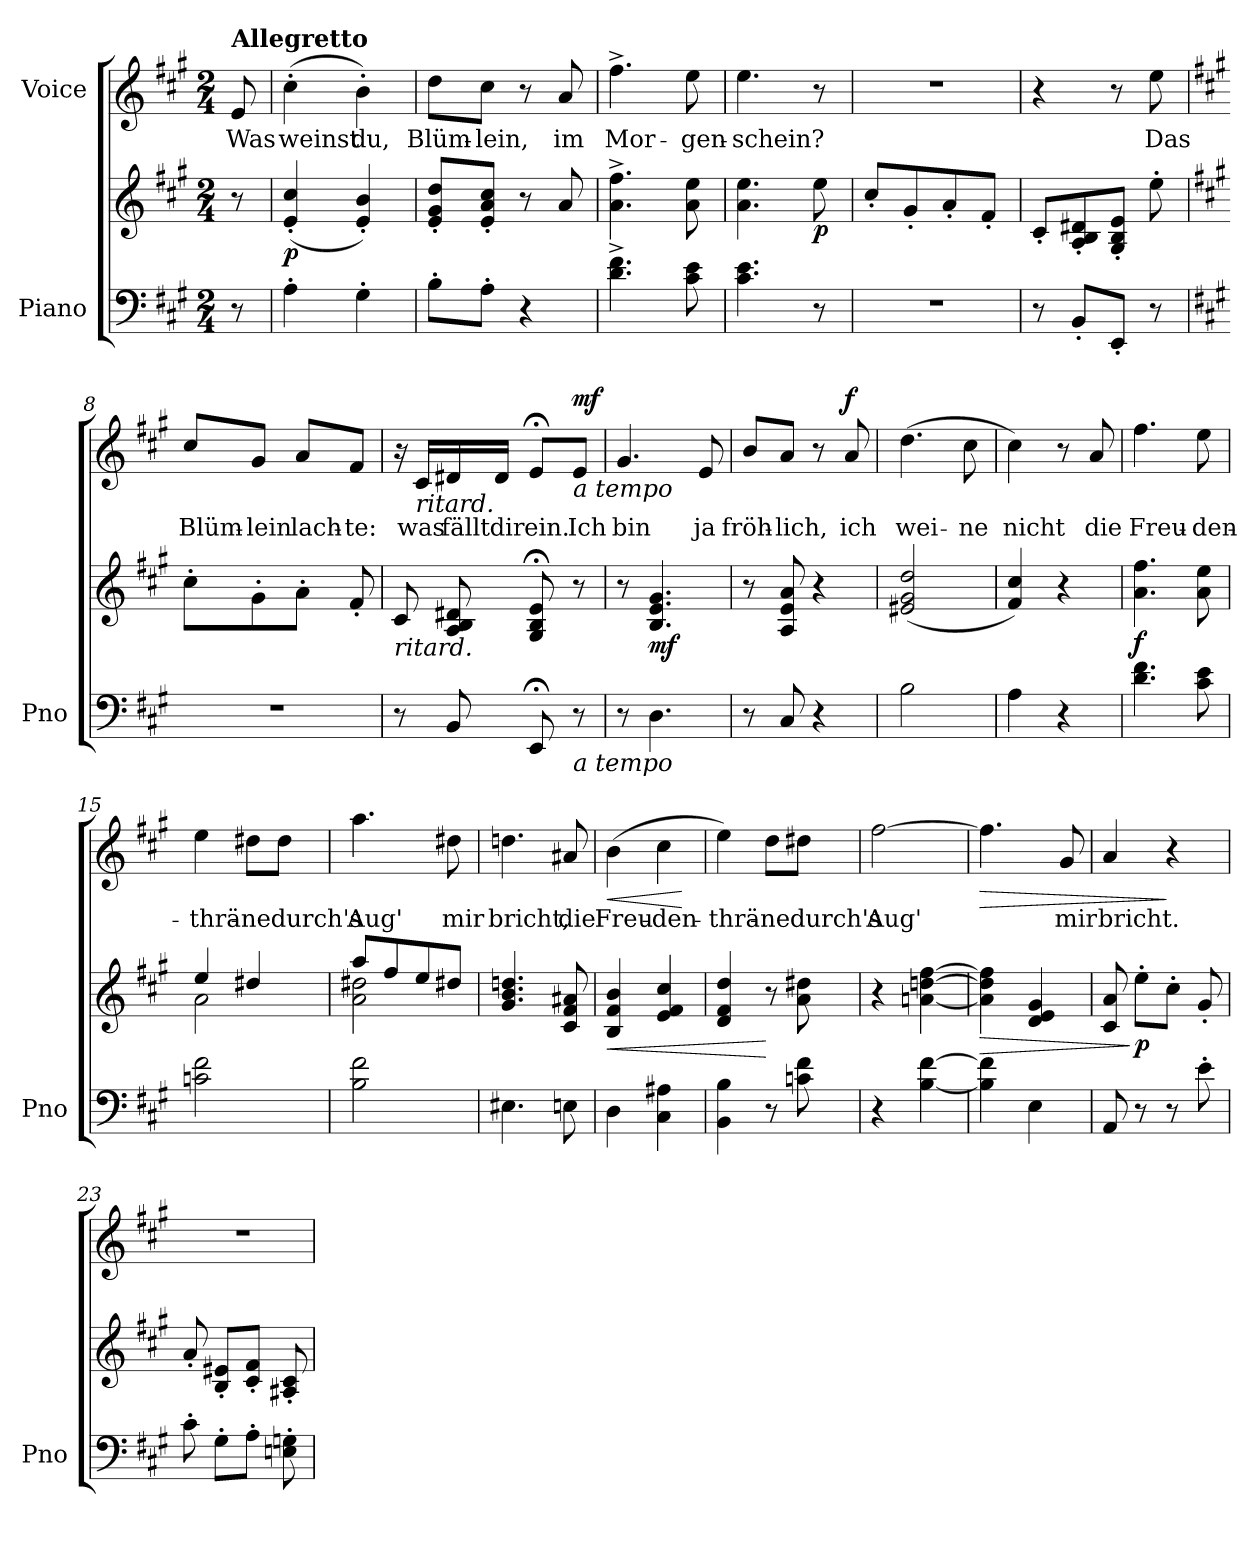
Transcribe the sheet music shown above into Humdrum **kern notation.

**kern	**kern	**dynam	**kern	**text	**dynam
*part2	*part2	*part2	*part1	*part1	*part1
*staff3	*staff2	*staff2/3	*staff1	*staff1	*staff1
*I"Piano	*	*	*I"Voice	*	*
*I'Pno	*	*	*	*	*
*clefF4	*clefG2	*	*clefG2	*	*
*k[f#c#g#]	*k[f#c#g#]	*	*k[f#c#g#]	*	*
*M2/4	*M2/4	*	*M2/4	*	*
=1	=1	=1	=1	=1	=1
!	!	!	!LO:TX:a:B:t=Allegretto	!	!
!	!	!	!	!LO:LY:b	!
8r	8r	.	8e/	Was	.
=2	=2	=2	=2	=2	=2
!	!	!LO:DY:b	!	!LO:LY:b	!
4A'\	(4e/'> 4cc#/'>	p	(4cc#'\	weinst	.
!	!	!	!	!LO:LY:b	!
4G#'\	4e/'> 4b/'>)	.	4b'\)	du,	.
=3	=3	=3	=3	=3	=3
!	!	!	!	!LO:LY:b	!
8B'\L	8e/' 8g#/' 8dd/'L	.	8dd\L	Blüm-	.
!	!	!	!	!LO:LY:b	!
8A'\J	8e/' 8a/' 8cc#/'J	.	8cc#\J	-lein,	.
4r	8r	.	8r	.	.
!	!	!	!	!LO:LY:b	!
.	8a/	.	8a/	im	.
=4	=4	=4	=4	=4	=4
!	!	!	!	!LO:LY:b	!
4.d\^ 4.f#\^	4.a\^ 4.ff#\^	.	4.ff#^\	Mor-	.
!	!	!	!	!LO:LY:b	!
8c#\ 8e\	8a\ 8ee\	.	8ee\	-gen-	.
=5	=5	=5	=5	=5	=5
!	!	!	!	!LO:LY:b	!
4.c#\ 4.e\	4.a\ 4.ee\	.	4.ee\	-schein?	.
!	!	!LO:DY:b	!	!	!
8r	8ee\	p	8r	.	.
=6	=6	=6	=6	=6	=6
2r	8cc#'/L	.	2r	.	.
.	8g#'/	.	.	.	.
.	8a'/	.	.	.	.
.	8f#'/J	.	.	.	.
=7	=7	=7	=7	=7	=7
8r	8c#'/L	.	4r	.	.
8BB'/L	8A/' 8B/' 8d#X/'	.	.	.	.
8EE'/J	8G#/' 8B/' 8e/'J	.	8r	.	.
!	!	!	!	!LO:LY:b	!
8r	8ee'\	.	8ee\	Das	.
!!LO:LB:g=z
=8	=8	=8	=8	=8	=8
*k[f#c#g#]	*k[f#c#g#]	*	*k[f#c#g#]	*	*
!	!	!	!	!LO:LY:b	!
2r	8cc#'\L	.	8cc#/L	Blüm-	.
!	!	!	!	!LO:LY:b	!
.	8g#'\	.	8g#/J	-lein	.
!	!	!	!	!LO:LY:b	!
.	8a'\J	.	8a/L	lach-	.
!	!	!	!	!LO:LY:b	!
.	8f#'/	.	8f#/J	-te:	.
=9	=9	=9	=9	=9	=9
!	!LO:TX:b:i:t=ritard.	!	!	!	!
8r	8c#/	.	16r	.	.
!	!	!	!LO:TX:b:i:t=ritard.	!	!
!	!	!	!	!LO:LY:b	!
.	.	.	16c#/LL	was	.
!	!	!	!	!LO:LY:b	!
8BB/	8A/ 8B/ 8d#X/	.	16d#X/	fällt	.
!	!	!	!	!LO:LY:b	!
.	.	.	16d#/JJ	dir	.
!	!	!	!	!LO:LY:b	!
8EE;/	8G#/;< 8B/;< 8e/;<	.	8e;</L	ein.	.
!	!	!	!LO:TX:b:i:t=a tempo	!	!
!LO:TX:b:i:t=a tempo	!	!	!	!	!
!	!	!	!	!LO:LY:b	!LO:DY:b
8r	8r	.	8e/J	Ich	mf
=10	=10	=10	=10	=10	=10
!	!	!	!	!LO:LY:b	!
8r	8r	.	4.g#/	bin	.
!	!	!LO:DY:b	!	!	!
4.D\	4.B/ 4.e/ 4.g#/	mf	.	.	.
!	!	!	!	!LO:LY:b	!
.	.	.	8e/	ja	.
=11	=11	=11	=11	=11	=11
!	!	!	!	!LO:LY:b	!
8r	8r	.	8b/L	fröh-	.
!	!	!	!	!LO:LY:b	!
8C#/	8A/ 8e/ 8a/	.	8a/J	-lich,	.
4r	4r	.	8r	.	.
!	!	!	!	!LO:LY:b	!LO:DY:b
.	.	.	8a/	ich	f
=12	=12	=12	=12	=12	=12
!	!	!	!	!LO:LY:b	!
2B\	(2e#X/ 2g#/ 2dd/	.	(4.dd\	wei-	.
!	!	!	!	!LO:LY:b	!
.	.	.	8cc#\	-ne	.
=13	=13	=13	=13	=13	=13
!	!	!	!	!LO:LY:b	!
4A\	4f#/ 4cc#/)	.	4cc#\)	nicht	.
4r	4r	.	8r	.	.
!	!	!	!	!LO:LY:b	!
.	.	.	8a/	die	.
=14	=14	=14	=14	=14	=14
!	!	!LO:DY:b	!	!LO:LY:b	!
4.d\ 4.f#\	4.a\ 4.ff#\	f	4.ff#\	Freu-	.
!	!	!	!	!LO:LY:b	!
8c#\ 8e\	8a\ 8ee\	.	8ee\	-den-	.
!!LO:LB:g=z
=15	=15	=15	=15	=15	=15
*	*^	*	*	*	*
!	!	!	!	!	!LO:LY:b	!
2cn\ 2f#\	4ee/	2a\	.	4ee\	thrä-	.
!	!	!	!	!	!LO:LY:b	!
.	4dd#X/	.	.	8dd#X\L	-ne	.
!	!	!	!	!	!LO:LY:b	!
.	.	.	.	8dd#\J	durch's	.
=16	=16	=16	=16	=16	=16	=16
!	!	!	!	!	!LO:LY:b	!
2B\ 2f#\	8aa/L	2a\ 2dd#X\	.	4.aa\	Aug'	.
.	8ff#/	.	.	.	.	.
.	8ee/	.	.	.	.	.
!	!	!	!	!	!LO:LY:b	!
.	8dd#X/J	.	.	8dd#X\	mir	.
*	*v	*v	*	*	*	*
=17	=17	=17	=17	=17	=17
!	!	!	!	!LO:LY:b	!
4.E#X\	4.g#/ 4.b/ 4.ddn/	.	4.ddn\	bricht,	.
!	!	!	!	!LO:LY:b	!
8En\	8c#/ 8f#/ 8a#X/	.	8a#X/	die	.
=18	=18	=18	=18	=18	=18
!	!	!LO:HP:b	!	!LO:LY:b	!LO:HP:b
4D\	4B/ 4f#/ 4b/	<	(4b\	Freu-	<
!	!	!	!	!LO:LY:b	!
4C#\ 4A#X\	4e/ 4f#/ 4cc#/	.	4cc#\	-den-	.
.	.	.	.	.	[
=19	=19	=19	=19	=19	=19
!	!	!	!	!LO:LY:b	!
4BB\ 4B\	4d/ 4f#/ 4dd/	.	4ee\)	-thrä-	.
!	!	!	!	!LO:LY:b	!
8r	8r	[	8dd\L	-ne	.
!	!	!	!	!LO:LY:b	!
8cn\ 8f#\	8a\ 8dd#X\	.	8dd#X\J	durch's	.
=20	=20	=20	=20	=20	=20
!	!	!	!	!LO:LY:b	!
4r	4r	.	[2ff#\	Aug'	.
[4B\ [4f#\	[4an\ [4ddn\ [4ff#\	.	.	.	.
=21	=21	=21	=21	=21	=21
!	!	!LO:HP:b	!	!	!LO:HP:b
4B\] 4f#\]	4a\] 4dd\] 4ff#\]	>	4.ff#\]	.	>
4E\	4d/ 4e/ 4g#/	.	.	.	.
!	!	!	!	!LO:LY:b	!
.	.	.	8g#/	mir	.
=22	=22	=22	=22	=22	=22
!	!	!	!	!LO:LY:b	!
8AA/	8c#/ 8a/	.	4a/	bricht.	.
!	!	!LO:DY:n=1:b	!	!	!
8r	8ee'\L	] p	.	.	.
8r	8cc#'\J	.	4r	.	]
8e'\	8g#'/	.	.	.	.
!!LO:LB:g=z
=23	=23	=23	=23	=23	=23
8c#'\	8a'/	.	2r	.	.
8G#'\L	8B/' 8e#X/'L	.	.	.	.
8A'\J	8c#/' 8f#/'J	.	.	.	.
8En\' 8Gn\'	8A#X/' 8c#/'	.	.	.	.
=	=	=	=	=	=
*-	*-	*-	*-	*-	*-
